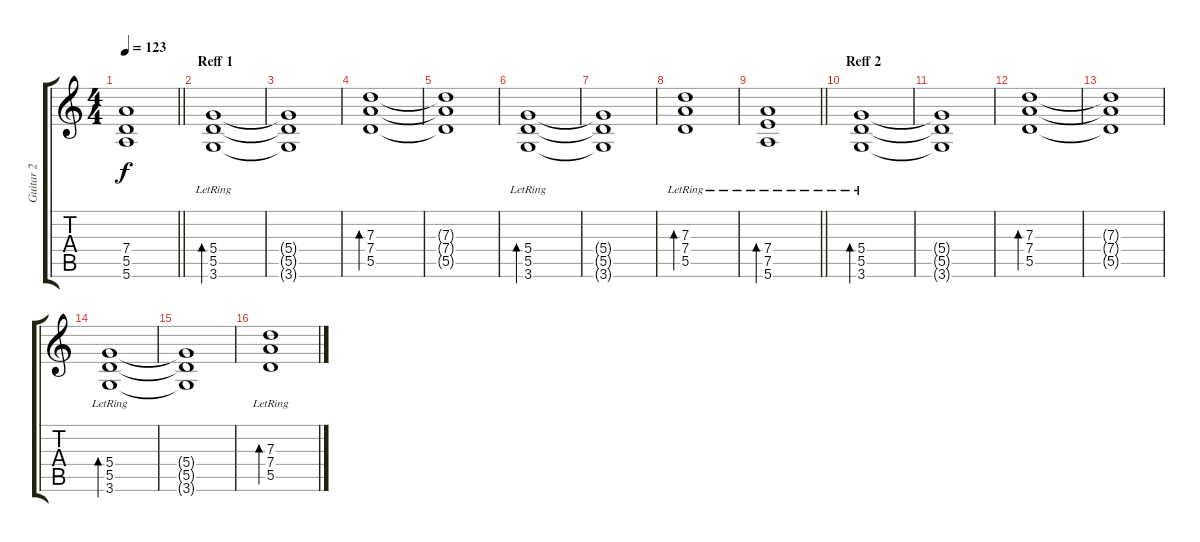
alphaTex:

\track ("Guitar 2" "Guitar 2") {instrument distortionguitar}
\staff {score tabs}
\tuning (E4 B3 G3 D3 A2 E2) {hide}
\ts (4 4)
\tempo 123
\clef g2
\barLineRight lightlight
\ks c
(7.4{t} 5.5{t} 5.6{t}).1{dy f} |
\section ("" "Reff 1")
(5.4 5.5 3.6{lr}).1{bd 240} |
(5.4{t} 5.5{t} 3.6{t}).1 |
(7.3 7.4 5.5).1{bd 240} |
(7.3{t} 7.4{t} 5.5{t}).1 |
(5.4 5.5 3.6{lr}).1{bd 240} |
(5.4{t} 5.5{t} 3.6{t}).1 |
(7.3 7.4 5.5{lr}).1{bd 240} |
\barLineRight lightlight
(7.4 7.5{lr} 5.6).1{bd 120} |
\section ("" "Reff 2")
(5.4 5.5 3.6{lr}).1{bd 240} |
(5.4{t} 5.5{t} 3.6{t}).1 |
(7.3 7.4 5.5).1{bd 240} |
(7.3{t} 7.4{t} 5.5{t}).1 |
(5.4 5.5 3.6{lr}).1{bd 240} |
(5.4{t} 5.5{t} 3.6{t}).1 |
(7.3 7.4{lr} 5.5).1{bd 240}
